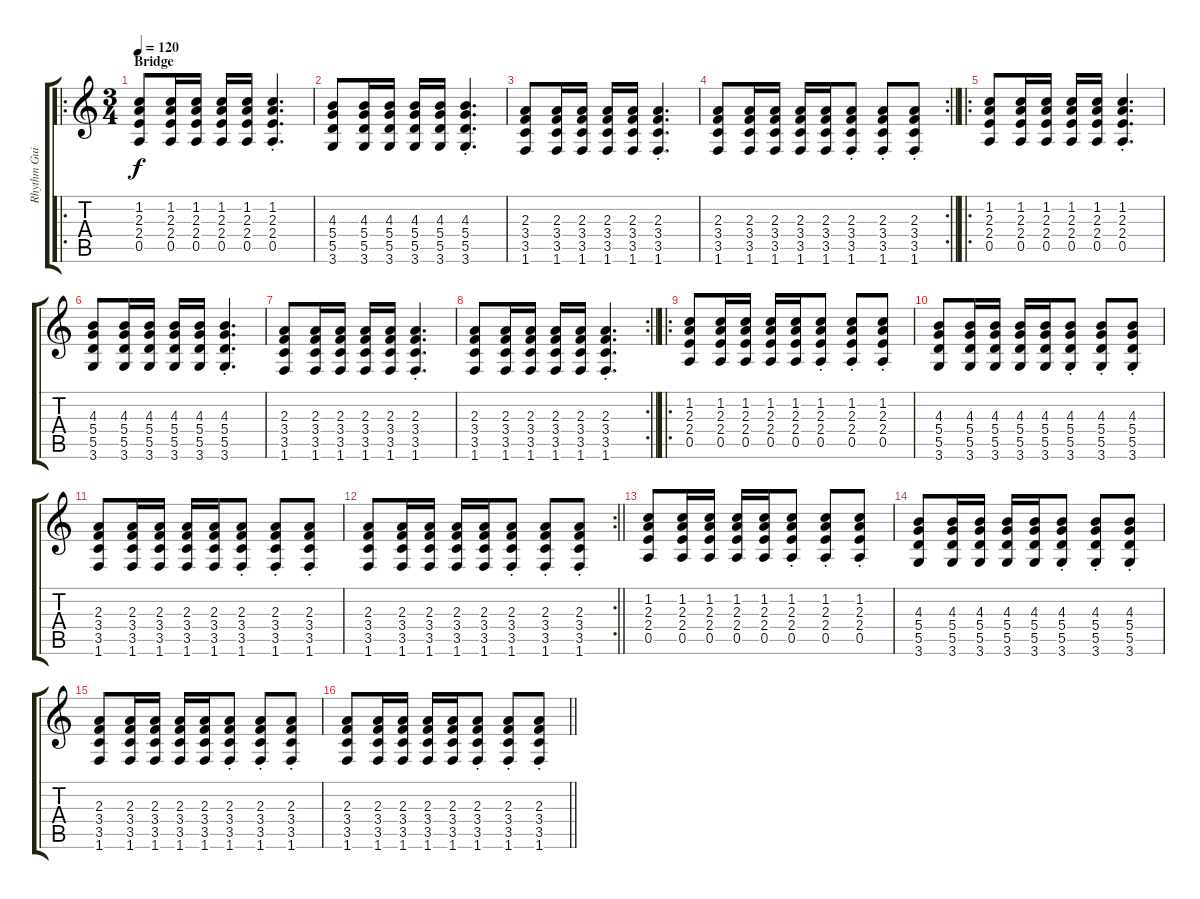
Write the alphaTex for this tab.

\track ("Rhythm Guitar" "Rhythm Gui") {instrument overdrivenguitar}
\staff {score tabs}
\tuning (E4 B3 G3 D3 A2 E2) {hide}
\ro
\ts (3 4)
\section ("" "Bridge")
\tempo 120
\clef g2
\ks c
(1.2 2.3 2.4 0.5).8{dy f} (1.2 2.3 2.4 0.5).16 (1.2 2.3 2.4 0.5).16 (1.2 2.3 2.4 0.5).16 (1.2 2.3 2.4 0.5).16 (1.2{st} 2.3{st} 2.4{st} 0.5{st}).4{d} |
(4.3 5.4 5.5 3.6).8 (4.3 5.4 5.5 3.6).16 (4.3 5.4 5.5 3.6).16 (4.3 5.4 5.5 3.6).16 (4.3 5.4 5.5 3.6).16 (4.3{st} 5.4{st} 5.5{st} 3.6{st}).4{d} |
(2.3 3.4 3.5 1.6).8 (2.3 3.4 3.5 1.6).16 (2.3 3.4 3.5 1.6).16 (2.3 3.4 3.5 1.6).16 (2.3 3.4 3.5 1.6).16 (2.3{st} 3.4{st} 3.5{st} 1.6{st}).4{d} |
\rc 2
\barLineRight lightlight
(2.3 3.4 3.5 1.6).8 (2.3 3.4 3.5 1.6).16 (2.3 3.4 3.5 1.6).16 (2.3 3.4 3.5 1.6).16 (2.3 3.4 3.5 1.6).16 (2.3{st} 3.4{st} 3.5{st} 1.6{st}).8 (2.3{st} 3.4{st} 3.5{st} 1.6{st}).8 (2.3{st} 3.4{st} 3.5{st} 1.6{st}).8 |
\ro
\section ("" "")
(1.2 2.3 2.4 0.5).8 (1.2 2.3 2.4 0.5).16 (1.2 2.3 2.4 0.5).16 (1.2 2.3 2.4 0.5).16 (1.2 2.3 2.4 0.5).16 (1.2{st} 2.3{st} 2.4{st} 0.5{st}).4{d} |
(4.3 5.4 5.5 3.6).8 (4.3 5.4 5.5 3.6).16 (4.3 5.4 5.5 3.6).16 (4.3 5.4 5.5 3.6).16 (4.3 5.4 5.5 3.6).16 (4.3{st} 5.4{st} 5.5{st} 3.6{st}).4{d} |
(2.3 3.4 3.5 1.6).8 (2.3 3.4 3.5 1.6).16 (2.3 3.4 3.5 1.6).16 (2.3 3.4 3.5 1.6).16 (2.3 3.4 3.5 1.6).16 (2.3{st} 3.4{st} 3.5{st} 1.6{st}).4{d} |
\rc 2
\barLineRight lightlight
(2.3 3.4 3.5 1.6).8 (2.3 3.4 3.5 1.6).16 (2.3 3.4 3.5 1.6).16 (2.3 3.4 3.5 1.6).16 (2.3 3.4 3.5 1.6).16 (2.3{st} 3.4{st} 3.5{st} 1.6{st}).4{d} |
\ro
(1.2 2.3 2.4 0.5).8 (1.2 2.3 2.4 0.5).16 (1.2 2.3 2.4 0.5).16 (1.2 2.3 2.4 0.5).16 (1.2 2.3 2.4 0.5).16 (1.2{st} 2.3{st} 2.4{st} 0.5{st}).8 (1.2{st} 2.3{st} 2.4{st} 0.5{st}).8 (1.2{st} 2.3{st} 2.4{st} 0.5{st}).8 |
(4.3 5.4 5.5 3.6).8 (4.3 5.4 5.5 3.6).16 (4.3 5.4 5.5 3.6).16 (4.3 5.4 5.5 3.6).16 (4.3 5.4 5.5 3.6).16 (4.3{st} 5.4{st} 5.5{st} 3.6{st}).8 (4.3{st} 5.4{st} 5.5{st} 3.6{st}).8 (4.3{st} 5.4{st} 5.5{st} 3.6{st}).8 |
(2.3 3.4 3.5 1.6).8 (2.3 3.4 3.5 1.6).16 (2.3 3.4 3.5 1.6).16 (2.3 3.4 3.5 1.6).16 (2.3 3.4 3.5 1.6).16 (2.3{st} 3.4{st} 3.5{st} 1.6{st}).8 (2.3{st} 3.4{st} 3.5{st} 1.6{st}).8 (2.3{st} 3.4{st} 3.5{st} 1.6{st}).8 |
\rc 2
\barLineRight lightlight
(2.3 3.4 3.5 1.6).8 (2.3 3.4 3.5 1.6).16 (2.3 3.4 3.5 1.6).16 (2.3 3.4 3.5 1.6).16 (2.3 3.4 3.5 1.6).16 (2.3{st} 3.4{st} 3.5{st} 1.6{st}).8 (2.3{st} 3.4{st} 3.5{st} 1.6{st}).8 (2.3{st} 3.4{st} 3.5{st} 1.6{st}).8 |
(1.2 2.3 2.4 0.5).8 (1.2 2.3 2.4 0.5).16 (1.2 2.3 2.4 0.5).16 (1.2 2.3 2.4 0.5).16 (1.2 2.3 2.4 0.5).16 (1.2{st} 2.3{st} 2.4{st} 0.5{st}).8 (1.2{st} 2.3{st} 2.4{st} 0.5{st}).8 (1.2{st} 2.3{st} 2.4{st} 0.5{st}).8 |
(4.3 5.4 5.5 3.6).8 (4.3 5.4 5.5 3.6).16 (4.3 5.4 5.5 3.6).16 (4.3 5.4 5.5 3.6).16 (4.3 5.4 5.5 3.6).16 (4.3{st} 5.4{st} 5.5{st} 3.6{st}).8 (4.3{st} 5.4{st} 5.5{st} 3.6{st}).8 (4.3{st} 5.4{st} 5.5{st} 3.6{st}).8 |
(2.3 3.4 3.5 1.6).8 (2.3 3.4 3.5 1.6).16 (2.3 3.4 3.5 1.6).16 (2.3 3.4 3.5 1.6).16 (2.3 3.4 3.5 1.6).16 (2.3{st} 3.4{st} 3.5{st} 1.6{st}).8 (2.3{st} 3.4{st} 3.5{st} 1.6{st}).8 (2.3{st} 3.4{st} 3.5{st} 1.6{st}).8 |
\barLineRight lightlight
(2.3 3.4 3.5 1.6).8 (2.3 3.4 3.5 1.6).16 (2.3 3.4 3.5 1.6).16 (2.3 3.4 3.5 1.6).16 (2.3 3.4 3.5 1.6).16 (2.3{st} 3.4{st} 3.5{st} 1.6{st}).8 (2.3{st} 3.4{st} 3.5{st} 1.6{st}).8 (2.3{st} 3.4{st} 3.5{st} 1.6{st}).8
